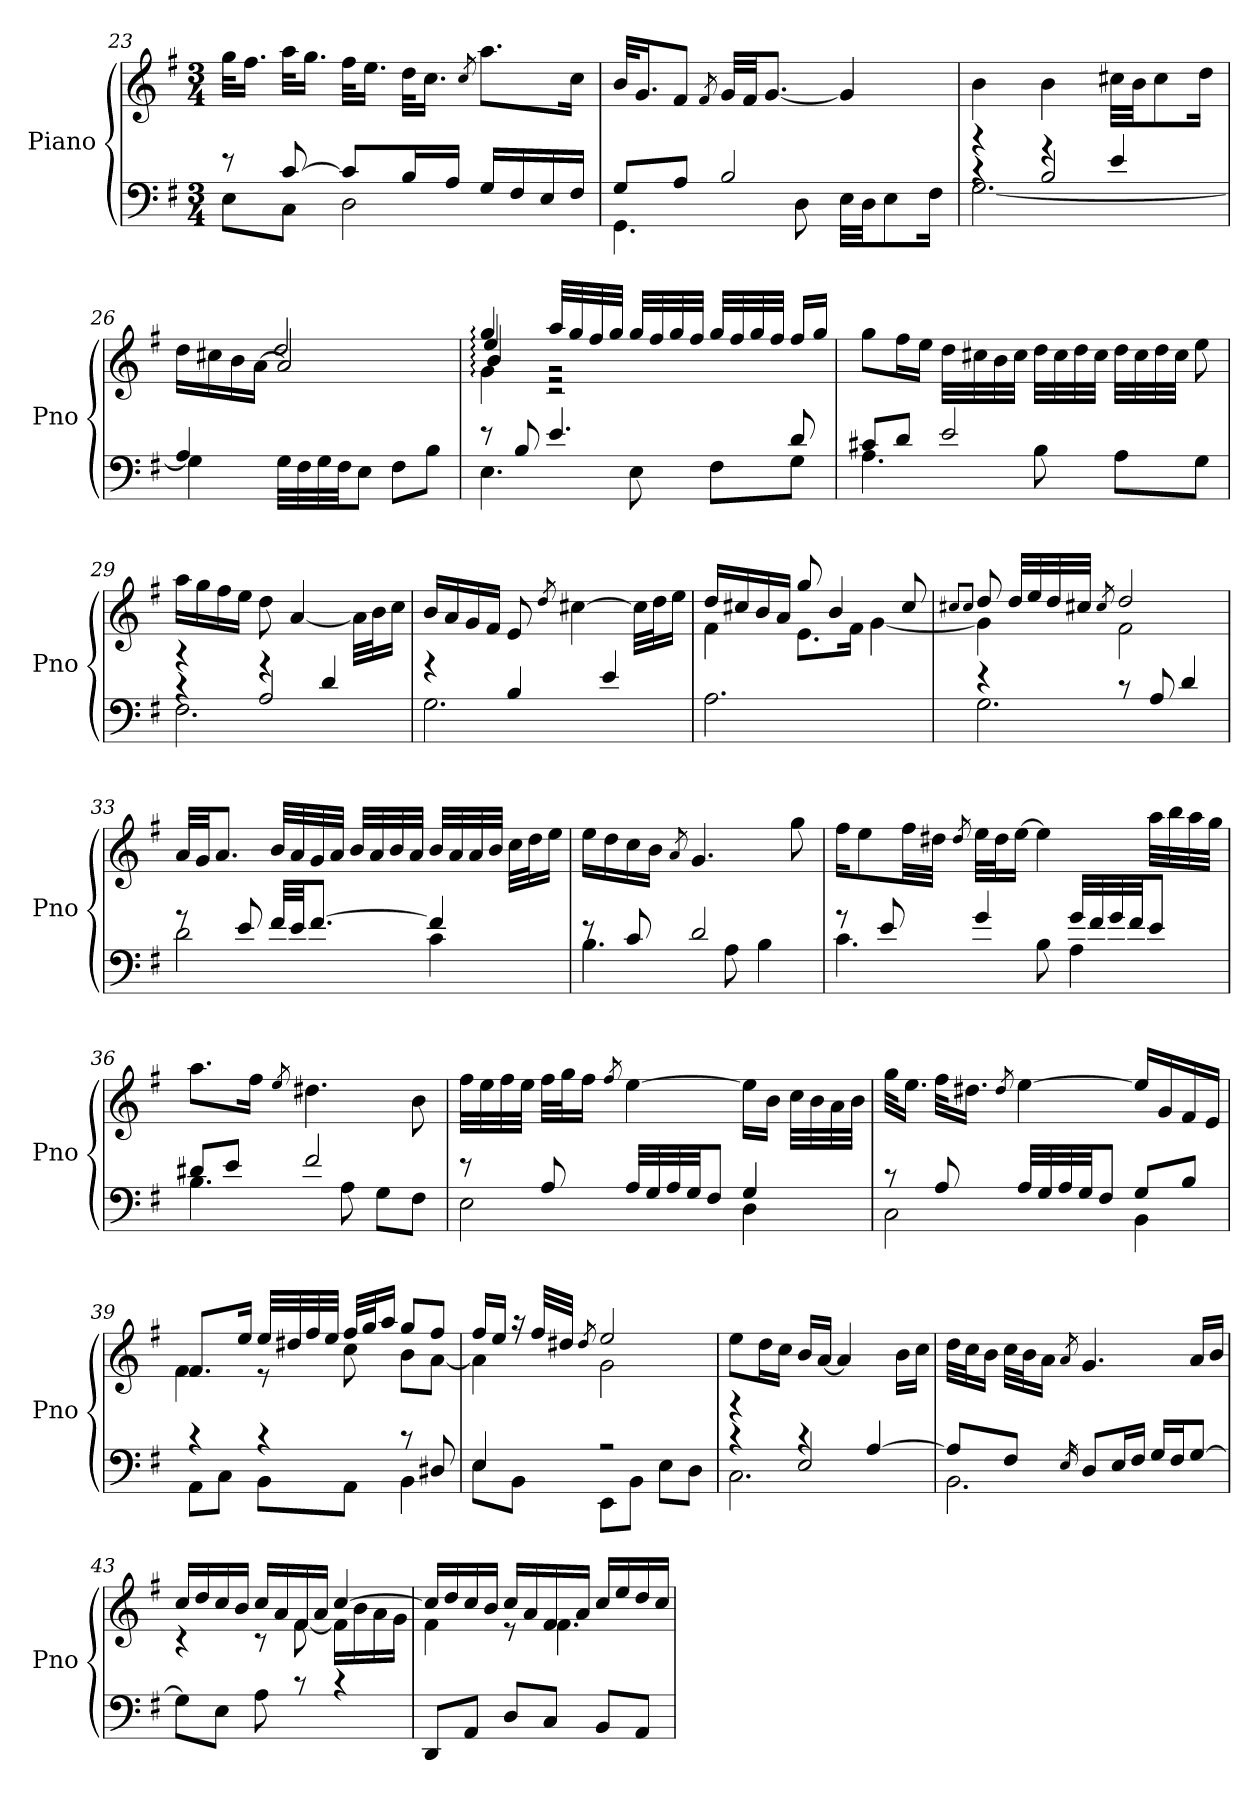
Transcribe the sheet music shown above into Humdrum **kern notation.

**kern	**kern
*part1	*part1
*staff2	*staff1
*I"Piano	*
*I'Pno	*
*clefF4	*clefG2
*k[f#]	*k[f#]
*G:	*G:
*M3/4	*M3/4
=23	=23
*^	*
8re	8E\L	32gg\KLL
.	.	16.ff#\JJ
[8c/	8C\J	32aa\KLL
.	.	16.gg\JJ
8c/L]	2D\	32ff#\KLL
.	.	16.ee\JJ
16B/L	.	32dd\KLL
.	.	16.cc\JJ
16A/JJ	.	.
.	.	8qcc/
16G/LL	.	8.aa\L
16F#/	.	.
16E/	.	.
16F#/JJ	.	16cc\Jk
=24	=24	=24
8G/L	4.GG\	32b/KLL
.	.	16.g/J
8A/J	.	8f#/J
.	.	8qf#/
2B/	.	32g/LLL
.	.	32f#/JJ
.	.	[8.g/J
.	8D\	.
.	32E\LLL	4g/]
.	32D\JJ	.
.	8E\	.
.	16F#\Jk	.
!!LO:LB:g=z
=25	=25	=25
*	*^	*
4rb	[2.G\	4rc	4b\
4rg	.	2B/	4b\
4e/	.	.	32cc#X\LLL
.	.	.	32b\JJ
.	.	.	8cc#\
.	.	.	16dd\Jk
*	*v	*v	*
=26	=26	=26
*	*	*^
4A/	4G\]	16dd\LL	4ryy
.	.	16cc#X\	.
.	.	16b\	.
.	.	[16a\JJ	.
2ryy	32G\LLL	2a/]	2dd/
.	32F#\	.	.
.	32G\	.	.
.	32F#\JJ	.	.
.	8E\J	.	.
.	8F#\L	.	.
.	8B\J	.	.
=27	=27	=27	=27
*	*	*^	*^
8re	4.E\	4gg:/	4g:\	4ee:/	4b:/
8B/	.	.	.	.	.
4.e/	.	32aa/LLL	2rg	2rc	2re
.	.	32gg/	.	.	.
.	.	32ff#/	.	.	.
.	.	32gg/JJJ	.	.	.
.	8E\	32gg/LLL	.	.	.
.	.	32ff#/	.	.	.
.	.	32gg/	.	.	.
.	.	32ff#/JJJ	.	.	.
.	8F#\L	32gg/LLL	.	.	.
.	.	32ff#/	.	.	.
.	.	32gg/	.	.	.
.	.	32ff#/JJJ	.	.	.
8d/	8G\J	16ff#/LL	.	.	.
.	.	16gg/JJ	.	.	.
*	*	*v	*v	*v	*v
!!LO:LB:g=z
=28	=28	=28
8c#X/L	4.A\	8gg\L
8d/J	.	16ff#\L
.	.	16ee\JJ
2e/	.	32dd\LLL
.	.	32cc#X\
.	.	32b\
.	.	32cc#\JJJ
.	8B\	32dd\LLL
.	.	32cc#\
.	.	32dd\
.	.	32cc#\JJJ
.	8A\L	32dd\LLL
.	.	32cc#\
.	.	32dd\
.	.	32cc#\JJJ
.	8G\J	8ee\
=29	=29	=29
*	*^	*
4rb	2.F#\	4rc	16aa\LL
.	.	.	16gg\
.	.	.	16ff#\
.	.	.	16ee\JJ
4rg	.	2A/	8dd\
.	.	.	[4a/
4d/	.	.	.
.	.	.	32a\LLL]
.	.	.	32b\J
.	.	.	16cc\JJ
*	*v	*v	*
=30	=30	=30
4rg	2.G\	16b/LL
.	.	16a/
.	.	16g/
.	.	16f#/JJ
4B/	.	8e/
.	.	8qdd/
.	.	[4cc#X\
4e/	.	.
.	.	32cc#\LLL]
.	.	32dd\J
.	.	16ee\JJ
*v	*v	*
!!LO:LB:g=z
=31	=31
*	*^
2.A\	16dd/LL	4f#\
.	16cc#X/	.
.	16b/	.
.	16a/JJ	.
.	8gg/	8.e\L
.	4b/	.
.	.	16f#\Jk
.	.	[4g\
.	8cc#/	.
=32	=32	=32
.	8qcc#X/L	.
.	8qcc#/J	.
*^	*	*
4re	2.G\	8dd/	4g\]
.	.	32dd/LLL	.
.	.	32ee/	.
.	.	32dd/	.
.	.	32cc#/JJJ	.
.	.	8qcc#/	.
8rc	.	2dd/	2f#\
8A/	.	.	.
4d/	.	.	.
*	*	*v	*v
=33	=33	=33
8rg	2d\	32a/LLL
.	.	32g/JJ
.	.	8.a/J
8e/	.	.
32f#/LLL	.	32b/LLL
32e/JJ	.	32a/
[8.f#/J	.	32g/
.	.	32a/JJJ
.	.	32b/LLL
.	.	32a/
.	.	32b/
.	.	32a/JJJ
4f#/]	4c\	32b/LLL
.	.	32a/
.	.	32a/
.	.	32b/JJJ
.	.	32cc\LLL
.	.	32dd\J
.	.	16ee\JJ
!!LO:PB:g=z
=34	=34	=34
8re	4.B\	16ee\LL
.	.	16dd\
8c/	.	16cc\
.	.	16b\JJ
.	.	8qa/
2d/	.	4.g/
.	8A\	.
.	4B\	.
.	.	8gg\
=35	=35	=35
8rg	4.c\	16ff#\KL
.	.	8ee\
8e/	.	.
.	.	32ff#\LL
.	.	32dd#X\JJJ
.	.	8qdd#/
4g/	.	32ee\LLL
.	.	32dd#\J
.	.	[16ee\JJ
.	8B\	4ee\]
32g/LLL	4A\	.
32f#/	.	.
32g/	.	.
32f#/JJ	.	.
8e/J	.	32aa\LLL
.	.	32bb\
.	.	32aa\
.	.	32gg\JJJ
=36	=36	=36
8d#X/L	4.B\	8.aa\L
8e/J	.	.
.	.	16ff#\Jk
.	.	8qee/
2f#/	.	4.dd#X\
.	8A\	.
.	8G\L	.
.	8F#\J	8b\
!!LO:LB:g=z
=37	=37	=37
8re	2E\	32ff#\LLL
.	.	32ee\
.	.	32ff#\
.	.	32ee\JJJ
8A/	.	32ff#\LLL
.	.	32gg\J
.	.	16ff#\JJ
.	.	8qff#/
32A/LLL	.	[4ee\
32G/	.	.
32A/	.	.
32G/JJ	.	.
8F#/J	.	.
4G/	4D\	16ee\LL]
.	.	16b\JJ
.	.	32cc\LLL
.	.	32b\
.	.	32a\
.	.	32b\JJJ
=38	=38	=38
8rc	2C\	32gg\KLL
.	.	16.ee\JJ
8A/	.	32ff#\KLL
.	.	16.dd#X\JJ
.	.	8qdd#/
32A/LLL	.	[4ee\
32G/	.	.
32A/	.	.
32G/JJ	.	.
8F#/J	.	.
8G/L	4BB\	16ee/LL]
.	.	16g/
8B/J	.	16f#/
.	.	16e/JJ
!!LO:LB:g=z
=39	=39	=39
*	*	*^
4rc	8AA\L	8.f#/L	4f#\
.	8C\J	.	.
.	.	16ee/Jk	.
4rc	8BB\L	32ee/LLL	8re
.	.	32dd#X/	.
.	.	32ff#/	.
.	.	32ee/JJJ	.
.	8AA\J	32ff#/LLL	8cc\
.	.	32gg/J	.
.	.	16aa/JJ	.
8rc	4BB\	8gg/L	8b\L
8D#X/	.	8ff#/J	[8a\J
=40	=40	=40	=40
4E/	8E\L	16ff#/LL	4a\]
.	.	16ee/JJ	.
.	8BB\J	16r	.
.	.	32ff#/LLL	.
.	.	32dd#X/JJJ	.
.	.	8qdd#/	.
2rA	8EE\L	2ee/	2g\
.	8BB\J	.	.
.	8E\L	.	.
.	8D\J	.	.
*	*	*v	*v
=41	=41	=41
*	*^	*
4rb	2.C\	4rc	8ee\L
.	.	.	16dd\L
.	.	.	16cc\JJ
4rc	.	2E/	16b/LL
.	.	.	[16a/JJ
.	.	.	4a/]
[4A/	.	.	.
.	.	.	16b\LL
.	.	.	16cc\JJ
*	*v	*v	*
!!LO:LB:g=z
=42	=42	=42
8A/L]	2.BB\	32dd\LLL
.	.	32cc\J
.	.	16b\JJ
8F#/J	.	32cc\LLL
.	.	32b\J
.	.	16a\JJ
16qE/	.	8qa/
8D/L	.	4.g/
16E/L	.	.
16F#/JJ	.	.
16G/LL	.	.
16F#/J	.	.
[8G/J	.	16a/LL
.	.	16b/JJ
*v	*v	*
=43	=43
*	*^
8G\L]	16cc/LL	4rc
.	16dd/	.
8E\J	16cc/	.
.	16b/JJ	.
8A\	16cc/LL	8rc
.	16a/	.
8rc	16f#/	[8f#\
.	16a/JJ	.
4rc	[4cc/	16f#\LL]
.	.	16b\
.	.	16a\
.	.	16g\JJ
=44	=44	=44
8DD/L	16cc/LL]	4f#\
.	16dd/	.
8AA/J	16cc/	.
.	16b/JJ	.
8D/L	16cc/LL	8re
.	16a/	.
8C/J	16f#/	4.f#\
.	16a/JJ	.
8BB/L	16cc/LL	.
.	16ee/	.
8AA/J	16dd/	.
.	16cc/JJ	.
*	*v	*v
=	=
*-	*-
